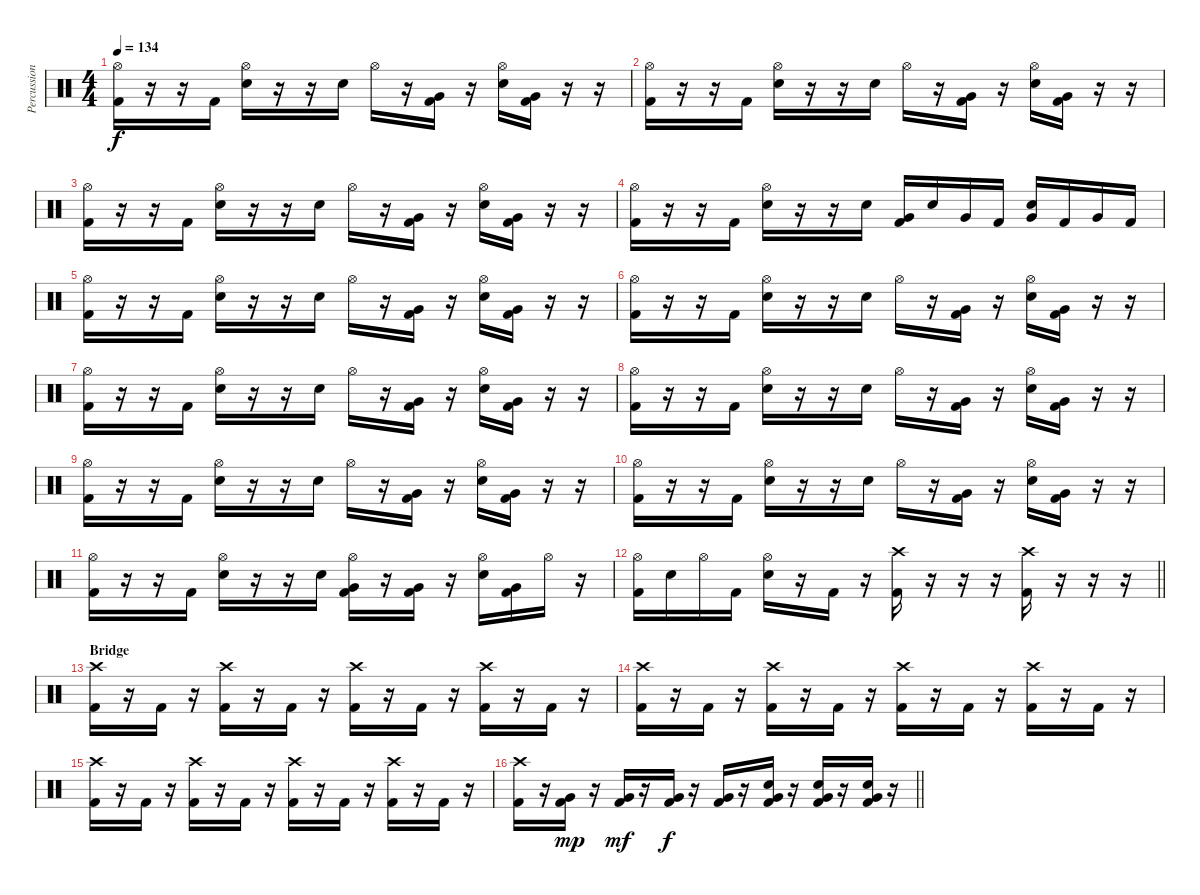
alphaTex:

\track ("Percussions" "Percussion") {instrument percussion}
\staff {score}
\articulation defaults
\ts (4 4)
\tempo 134
\clef neutral
\ks c
("Hi-Hat (open)" "Kick (hit) 2").16{dy f} r.16 r.16 "Kick (hit) 2".16 ("Hi-Hat (open)" "Electric Snare (hit)").16 r.16 r.16 "Electric Snare (hit)".16 "Hi-Hat (open)".16 r.16 ("Very Low Tom (hit)" "Kick (hit) 2").16 r.16 ("Hi-Hat (open)" "Electric Snare (hit)").16 ("Very Low Tom (hit)" "Kick (hit) 2").16 r.16 r.16 |
("Hi-Hat (open)" "Kick (hit) 2").16 r.16 r.16 "Kick (hit) 2".16 ("Hi-Hat (open)" "Electric Snare (hit)").16 r.16 r.16 "Electric Snare (hit)".16 "Hi-Hat (open)".16 r.16 ("Very Low Tom (hit)" "Kick (hit) 2").16 r.16 ("Hi-Hat (open)" "Electric Snare (hit)").16 ("Very Low Tom (hit)" "Kick (hit) 2").16 r.16 r.16 |
("Hi-Hat (open)" "Kick (hit) 2").16 r.16 r.16 "Kick (hit) 2".16 ("Hi-Hat (open)" "Electric Snare (hit)").16 r.16 r.16 "Electric Snare (hit)".16 "Hi-Hat (open)".16 r.16 ("Very Low Tom (hit)" "Kick (hit) 2").16 r.16 ("Hi-Hat (open)" "Electric Snare (hit)").16 ("Very Low Tom (hit)" "Kick (hit) 2").16 r.16 r.16 |
("Hi-Hat (open)" "Kick (hit) 2").16 r.16 r.16 "Kick (hit) 2".16 ("Hi-Hat (open)" "Electric Snare (hit)").16 r.16 r.16 "Electric Snare (hit)".16 ("Very Low Tom (hit)" "Kick (hit) 2").16 "Electric Snare (hit)".16 "Very Low Tom (hit)".16 "Kick (hit) 2".16 ("Electric Snare (hit)" "Very Low Tom (hit)").16 "Kick (hit) 2".16 "Very Low Tom (hit)".16 "Kick (hit) 2".16 |
("Hi-Hat (open)" "Kick (hit) 2").16 r.16 r.16 "Kick (hit) 2".16 ("Hi-Hat (open)" "Electric Snare (hit)").16 r.16 r.16 "Electric Snare (hit)".16 "Hi-Hat (open)".16 r.16 ("Very Low Tom (hit)" "Kick (hit) 2").16 r.16 ("Hi-Hat (open)" "Electric Snare (hit)").16 ("Very Low Tom (hit)" "Kick (hit) 2").16 r.16 r.16 |
("Hi-Hat (open)" "Kick (hit) 2").16 r.16 r.16 "Kick (hit) 2".16 ("Hi-Hat (open)" "Electric Snare (hit)").16 r.16 r.16 "Electric Snare (hit)".16 "Hi-Hat (open)".16 r.16 ("Very Low Tom (hit)" "Kick (hit) 2").16 r.16 ("Hi-Hat (open)" "Electric Snare (hit)").16 ("Very Low Tom (hit)" "Kick (hit) 2").16 r.16 r.16 |
("Hi-Hat (open)" "Kick (hit) 2").16 r.16 r.16 "Kick (hit) 2".16 ("Hi-Hat (open)" "Electric Snare (hit)").16 r.16 r.16 "Electric Snare (hit)".16 "Hi-Hat (open)".16 r.16 ("Very Low Tom (hit)" "Kick (hit) 2").16 r.16 ("Hi-Hat (open)" "Electric Snare (hit)").16 ("Very Low Tom (hit)" "Kick (hit) 2").16 r.16 r.16 |
("Hi-Hat (open)" "Kick (hit) 2").16 r.16 r.16 "Kick (hit) 2".16 ("Hi-Hat (open)" "Electric Snare (hit)").16 r.16 r.16 "Electric Snare (hit)".16 "Hi-Hat (open)".16 r.16 ("Very Low Tom (hit)" "Kick (hit) 2").16 r.16 ("Hi-Hat (open)" "Electric Snare (hit)").16 ("Very Low Tom (hit)" "Kick (hit) 2").16 r.16 r.16 |
("Hi-Hat (open)" "Kick (hit) 2").16 r.16 r.16 "Kick (hit) 2".16 ("Hi-Hat (open)" "Electric Snare (hit)").16 r.16 r.16 "Electric Snare (hit)".16 "Hi-Hat (open)".16 r.16 ("Very Low Tom (hit)" "Kick (hit) 2").16 r.16 ("Hi-Hat (open)" "Electric Snare (hit)").16 ("Very Low Tom (hit)" "Kick (hit) 2").16 r.16 r.16 |
("Hi-Hat (open)" "Kick (hit) 2").16 r.16 r.16 "Kick (hit) 2".16 ("Hi-Hat (open)" "Electric Snare (hit)").16 r.16 r.16 "Electric Snare (hit)".16 "Hi-Hat (open)".16 r.16 ("Very Low Tom (hit)" "Kick (hit) 2").16 r.16 ("Hi-Hat (open)" "Electric Snare (hit)").16 ("Very Low Tom (hit)" "Kick (hit) 2").16 r.16 r.16 |
("Hi-Hat (open)" "Kick (hit) 2").16 r.16 r.16 "Kick (hit) 2".16 ("Hi-Hat (open)" "Electric Snare (hit)").16 r.16 r.16 "Electric Snare (hit)".16 ("Hi-Hat (open)" "Very Low Tom (hit)" "Kick (hit) 2").16 r.16 ("Very Low Tom (hit)" "Kick (hit) 2").16 r.16 ("Hi-Hat (open)" "Electric Snare (hit)").16 ("Very Low Tom (hit)" "Kick (hit) 2").16 "Hi-Hat (open)".16 r.16 |
\barLineRight lightlight
("Hi-Hat (open)" "Kick (hit) 2").16 "Electric Snare (hit)".16 "Hi-Hat (open)".16 "Kick (hit) 2".16 ("Hi-Hat (open)" "Electric Snare (hit)").16 r.16 "Kick (hit) 2".16 r.16 ("Crash high (hit)" "Kick (hit) 2").16 r.16 r.16 r.16 ("Crash high (hit)" "Kick (hit) 2").16 r.16 r.16 r.16 |
\section ("" "Bridge")
("Crash high (hit)" "Kick (hit) 2").16 r.16 "Kick (hit) 2".16 r.16 ("Crash high (hit)" "Kick (hit) 2").16 r.16 "Kick (hit) 2".16 r.16 ("Crash high (hit)" "Kick (hit) 2").16 r.16 "Kick (hit) 2".16 r.16 ("Crash high (hit)" "Kick (hit) 2").16 r.16 "Kick (hit) 2".16 r.16 |
("Crash high (hit)" "Kick (hit) 2").16 r.16 "Kick (hit) 2".16 r.16 ("Crash high (hit)" "Kick (hit) 2").16 r.16 "Kick (hit) 2".16 r.16 ("Crash high (hit)" "Kick (hit) 2").16 r.16 "Kick (hit) 2".16 r.16 ("Crash high (hit)" "Kick (hit) 2").16 r.16 "Kick (hit) 2".16 r.16 |
("Crash high (hit)" "Kick (hit) 2").16 r.16 "Kick (hit) 2".16 r.16 ("Crash high (hit)" "Kick (hit) 2").16 r.16 "Kick (hit) 2".16 r.16 ("Crash high (hit)" "Kick (hit) 2").16 r.16 "Kick (hit) 2".16 r.16 ("Crash high (hit)" "Kick (hit) 2").16 r.16 "Kick (hit) 2".16 r.16 |
\barLineRight lightlight
("Crash high (hit)" "Kick (hit) 2").16 r.16 ("Very Low Tom (hit)" "Kick (hit) 2").16{dy mp} r.16 ("Very Low Tom (hit)" "Kick (hit) 2").16{dy mf} r.16 ("Very Low Tom (hit)" "Kick (hit) 2").16{dy f} r.16 ("Very Low Tom (hit)" "Kick (hit) 2").16 r.16 ("Electric Snare (hit)" "Very Low Tom (hit)" "Kick (hit) 2").16 r.16 ("Electric Snare (hit)" "Very Low Tom (hit)" "Kick (hit) 2").16 r.16 ("Electric Snare (hit)" "Very Low Tom (hit)" "Kick (hit) 2").16 r.16
